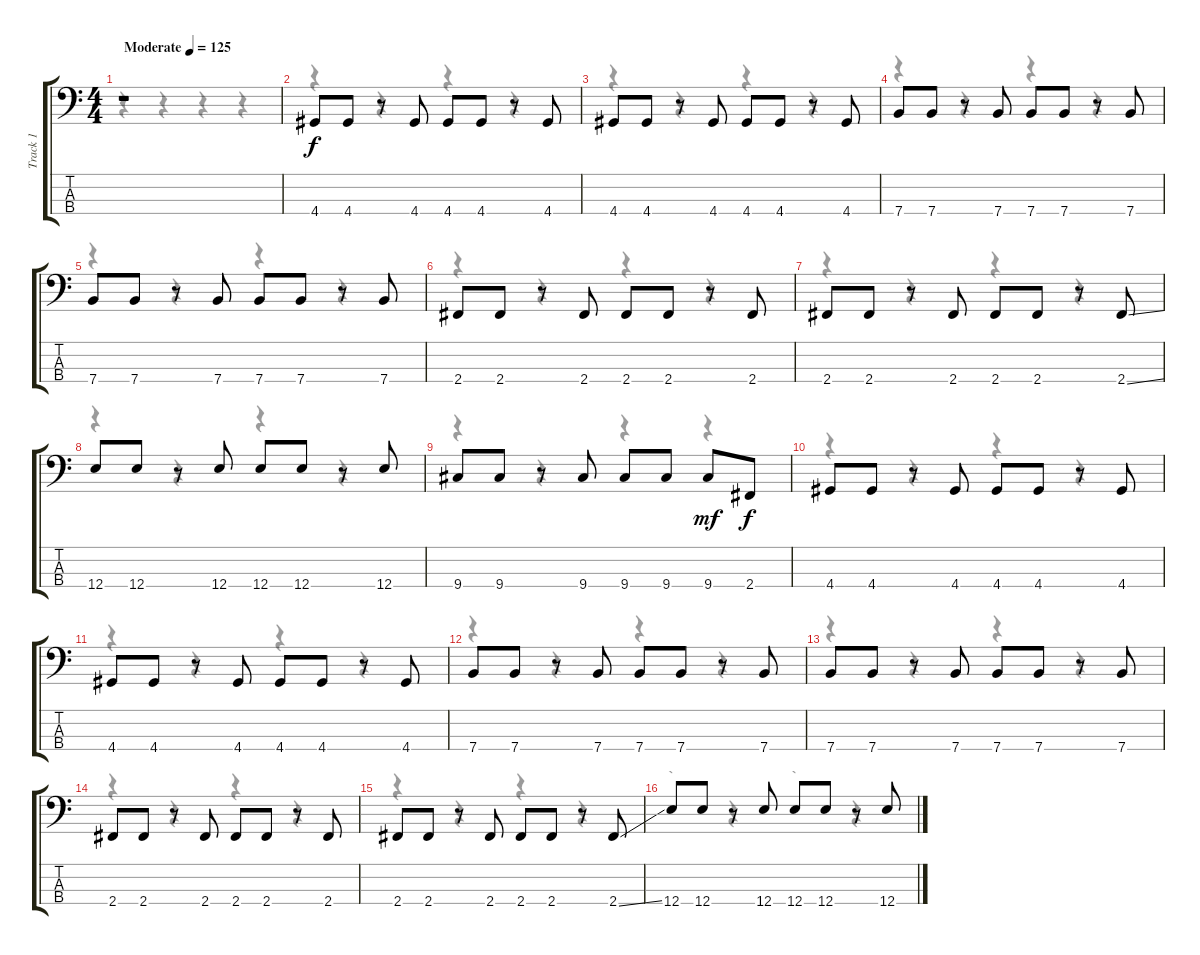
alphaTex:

\track ("Track 1" "Track 1") {instrument electricbassfinger}
\staff {score tabs}
\tuning (G2 D2 A1 E1) {hide}
\voice
\ts (4 4)
\tempo (125 "Moderate")
\clef f4
\ks c
r.1{dy f instrument electricbassfinger} |
4.4.8 4.4.8 r.8 4.4.8 4.4.8 4.4.8 r.8 4.4.8 |
4.4.8 4.4.8 r.8 4.4.8 4.4.8 4.4.8 r.8 4.4.8 |
7.4.8 7.4.8 r.8 7.4.8 7.4.8 7.4.8 r.8 7.4.8 |
7.4.8 7.4.8 r.8 7.4.8 7.4.8 7.4.8 r.8 7.4.8 |
2.4.8 2.4.8 r.8 2.4.8 2.4.8 2.4.8 r.8 2.4.8 |
2.4.8 2.4.8 r.8 2.4.8 2.4.8 2.4.8 r.8 2.4{ss}.8 |
12.4.8 12.4.8 r.8 12.4.8 12.4.8 12.4.8 r.8 12.4.8 |
9.4.8 9.4.8 r.8 9.4.8 9.4.8 9.4.8 9.4.8{dy mf} 2.4.8{dy f} |
4.4.8 4.4.8 r.8 4.4.8 4.4.8 4.4.8 r.8 4.4.8 |
4.4.8 4.4.8 r.8 4.4.8 4.4.8 4.4.8 r.8 4.4.8 |
7.4.8 7.4.8 r.8 7.4.8 7.4.8 7.4.8 r.8 7.4.8 |
7.4.8 7.4.8 r.8 7.4.8 7.4.8 7.4.8 r.8 7.4.8 |
2.4.8 2.4.8 r.8 2.4.8 2.4.8 2.4.8 r.8 2.4.8 |
2.4.8 2.4.8 r.8 2.4.8 2.4.8 2.4.8 r.8 2.4{ss}.8 |
12.4.8 12.4.8 r.8 12.4.8 12.4.8 12.4.8 r.8 12.4.8
\voice
\clef f4
\ottava regular
\simile none
\ks c
r.4{dy f} r.4 r.4 r.4 |
r.4 r.4 r.4 r.4 |
r.4 r.4 r.4 r.4 |
r.4 r.4 r.4 r.4 |
r.4 r.4 r.4 r.4 |
r.4 r.4 r.4 r.4 |
r.4 r.4 r.4 r.4 |
r.4 r.4 r.4 r.4 |
r.4 r.4 r.4 r.4 |
r.4 r.4 r.4 r.4 |
r.4 r.4 r.4 r.4 |
r.4 r.4 r.4 r.4 |
r.4 r.4 r.4 r.4 |
r.4 r.4 r.4 r.4 |
r.4 r.4 r.4 r.4 |
r.4 r.4 r.4 r.4
